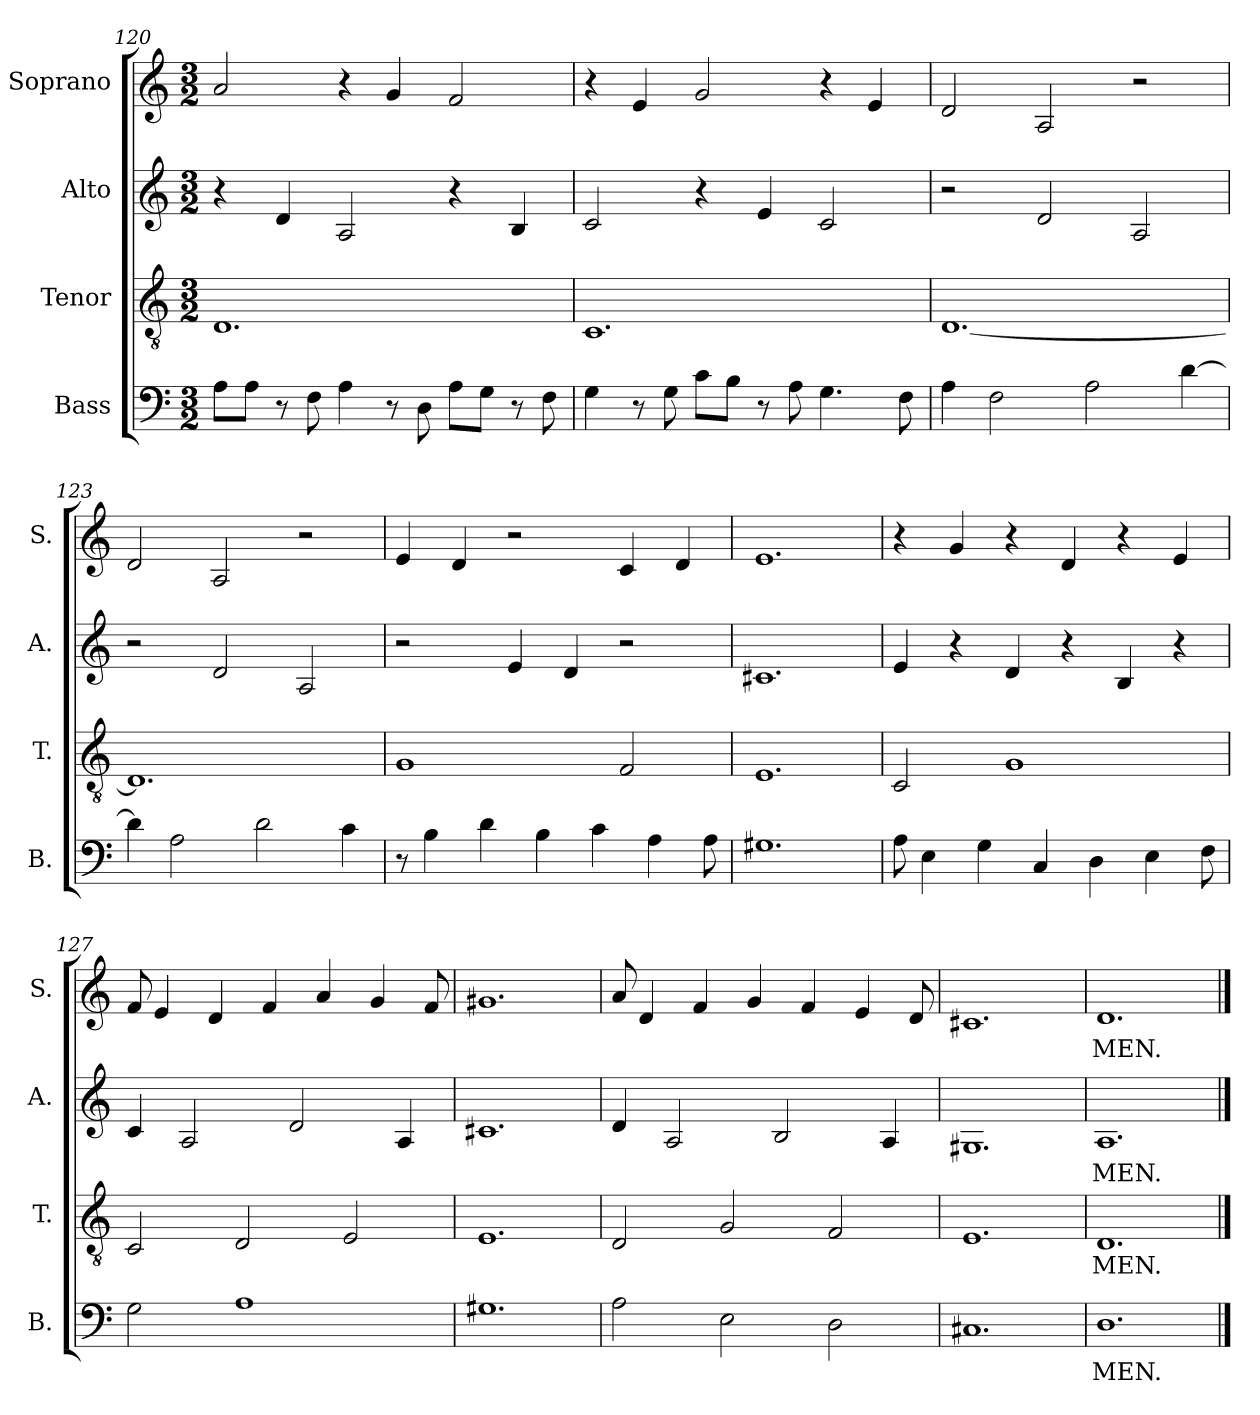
**kern	**text	**kern	**text	**kern	**text	**kern	**text
*part4	*part4	*part3	*part3	*part2	*part2	*part1	*part1
*staff4	*staff4	*staff3	*staff3	*staff2	*staff2	*staff1	*staff1
*I"Bass	*	*I"Tenor	*	*I"Alto	*	*I"Soprano	*
*I'B.	*	*I'T.	*	*I'A.	*	*I'S.	*
*clefF4	*	*clefGv2	*	*clefG2	*	*clefG2	*
*k[]	*	*k[]	*	*k[]	*	*k[]	*
*M3/2	*	*M3/2	*	*M3/2	*	*M3/2	*
=120	=120	=120	=120	=120	=120	=120	=120
8A\L	.	1.D	.	4r	.	2a/	.
8A\J	.	.	.	.	.	.	.
8r	.	.	.	4d/	.	.	.
8F\	.	.	.	.	.	.	.
4A\	.	.	.	2A/	.	4r	.
8r	.	.	.	.	.	4g/	.
8D\	.	.	.	.	.	.	.
8A\L	.	.	.	4r	.	2f/	.
8G\J	.	.	.	.	.	.	.
8r	.	.	.	4B/	.	.	.
8F\	.	.	.	.	.	.	.
=121	=121	=121	=121	=121	=121	=121	=121
!	!	!	!LO:LY:b	!	!LO:LY:b	!	!
4G\	.	1.C	.	2c/	.	4r	.
!	!	!	!	!	!	!	!LO:LY:b
8r	.	.	.	.	.	4e/	.
8G\	.	.	.	.	.	.	.
8c\L	.	.	.	4r	.	2g/	.
8B\J	.	.	.	.	.	.	.
8r	.	.	.	4e/	.	.	.
8A\	.	.	.	.	.	.	.
4.G\	.	.	.	2c/	.	4r	.
.	.	.	.	.	.	4e/	.
8F\	.	.	.	.	.	.	.
!!LO:LB:g=z
=122	=122	=122	=122	=122	=122	=122	=122
4A\	.	[1.D	.	2r	.	2d/	.
2F\	.	.	.	.	.	.	.
.	.	.	.	2d/	.	2A/	.
2A\	.	.	.	.	.	.	.
.	.	.	.	2A/	.	2r	.
[4d\	.	.	.	.	.	.	.
=123	=123	=123	=123	=123	=123	=123	=123
!	!	!	!LO:LY:b	!	!	!	!
4d\]	.	1.D]	.	2r	.	2d/	.
2A\	.	.	.	.	.	.	.
!	!	!	!	!	!	!	!LO:LY:b
.	.	.	.	2d/	.	2A/	.
2d\	.	.	.	.	.	.	.
!	!	!	!	!	!LO:LY:b	!	!
.	.	.	.	2A/	.	2r	.
4c\	.	.	.	.	.	.	.
=124	=124	=124	=124	=124	=124	=124	=124
8r	.	1G	.	2r	.	4e/	.
4B\	.	.	.	.	.	.	.
.	.	.	.	.	.	4d/	.
4d\	.	.	.	.	.	.	.
.	.	.	.	4e/	.	2r	.
4B\	.	.	.	.	.	.	.
.	.	.	.	4d/	.	.	.
4c\	.	.	.	.	.	.	.
.	.	2F/	.	2r	.	4c/	.
4A\	.	.	.	.	.	.	.
.	.	.	.	.	.	4d/	.
8A\	.	.	.	.	.	.	.
=125	=125	=125	=125	=125	=125	=125	=125
1.G#X	.	1.E	.	1.c#X	.	1.e	.
=126	=126	=126	=126	=126	=126	=126	=126
8A\	.	2C/	.	4e/	.	4r	.
4E\	.	.	.	.	.	.	.
.	.	.	.	4r	.	4g/	.
4G\	.	.	.	.	.	.	.
.	.	1G	.	4d/	.	4r	.
4C/	.	.	.	.	.	.	.
.	.	.	.	4r	.	4d/	.
4D\	.	.	.	.	.	.	.
.	.	.	.	4B/	.	4r	.
4E\	.	.	.	.	.	.	.
.	.	.	.	4r	.	4e/	.
8F\	.	.	.	.	.	.	.
!!LO:LB:g=z
=127	=127	=127	=127	=127	=127	=127	=127
2G\	.	2C/	.	4c/	.	8f/	.
.	.	.	.	.	.	4e/	.
.	.	.	.	2A/	.	.	.
.	.	.	.	.	.	4d/	.
1A	.	2D/	.	.	.	.	.
.	.	.	.	.	.	4f/	.
.	.	.	.	2d/	.	.	.
.	.	.	.	.	.	4a/	.
.	.	2E/	.	.	.	.	.
.	.	.	.	.	.	4g/	.
.	.	.	.	4A/	.	.	.
.	.	.	.	.	.	8f/	.
=128	=128	=128	=128	=128	=128	=128	=128
1.G#X	.	1.E	.	1.c#X	.	1.g#X	.
=129	=129	=129	=129	=129	=129	=129	=129
2A\	.	2D/	.	4d/	.	8a/	.
.	.	.	.	.	.	4d/	.
.	.	.	.	2A/	.	.	.
.	.	.	.	.	.	4f/	.
2E\	.	2G/	.	.	.	.	.
.	.	.	.	.	.	4g/	.
.	.	.	.	2B/	.	.	.
.	.	.	.	.	.	4f/	.
2D\	.	2F/	.	.	.	.	.
.	.	.	.	.	.	4e/	.
.	.	.	.	4A/	.	.	.
.	.	.	.	.	.	8d/	.
=130	=130	=130	=130	=130	=130	=130	=130
1.C#X	.	1.E	.	1.G#X	.	1.c#X	.
=131	=131	=131	=131	=131	=131	=131	=131
!	!LO:LY:b	!	!LO:LY:b	!	!LO:LY:b	!	!LO:LY:b
1.D	-MEN.	1.D	-MEN.	1.A	MEN.	1.d	MEN.
==	==	==	==	==	==	==	==
*-	*-	*-	*-	*-	*-	*-	*-
